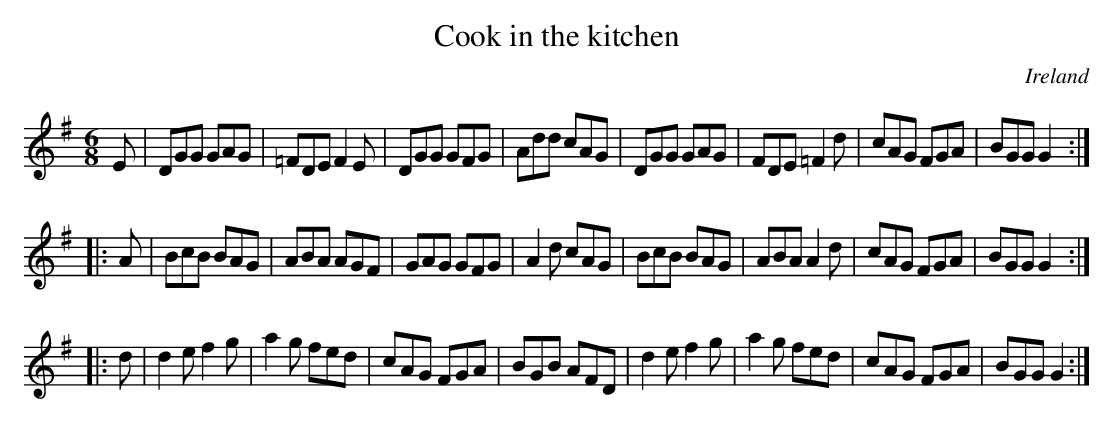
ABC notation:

X:1
T:Cook in the kitchen
O:Ireland
M:6/8
K:G
E|\
DGG GAG|=FDE F2E|DGG GFG|Add cAG|\
DGG GAG|FDE =F2d|cAG FGA|BGG G2::
A|\
BcB BAG|ABA AGF|GAG GFG|A2d cAG|\
BcB BAG|ABA A2d|cAG FGA|BGG G2::
d|\
d2e f2g|a2g fed|cAG FGA|BGB AFD|\
d2e f2g|a2g fed|cAG FGA|BGG G2:|
